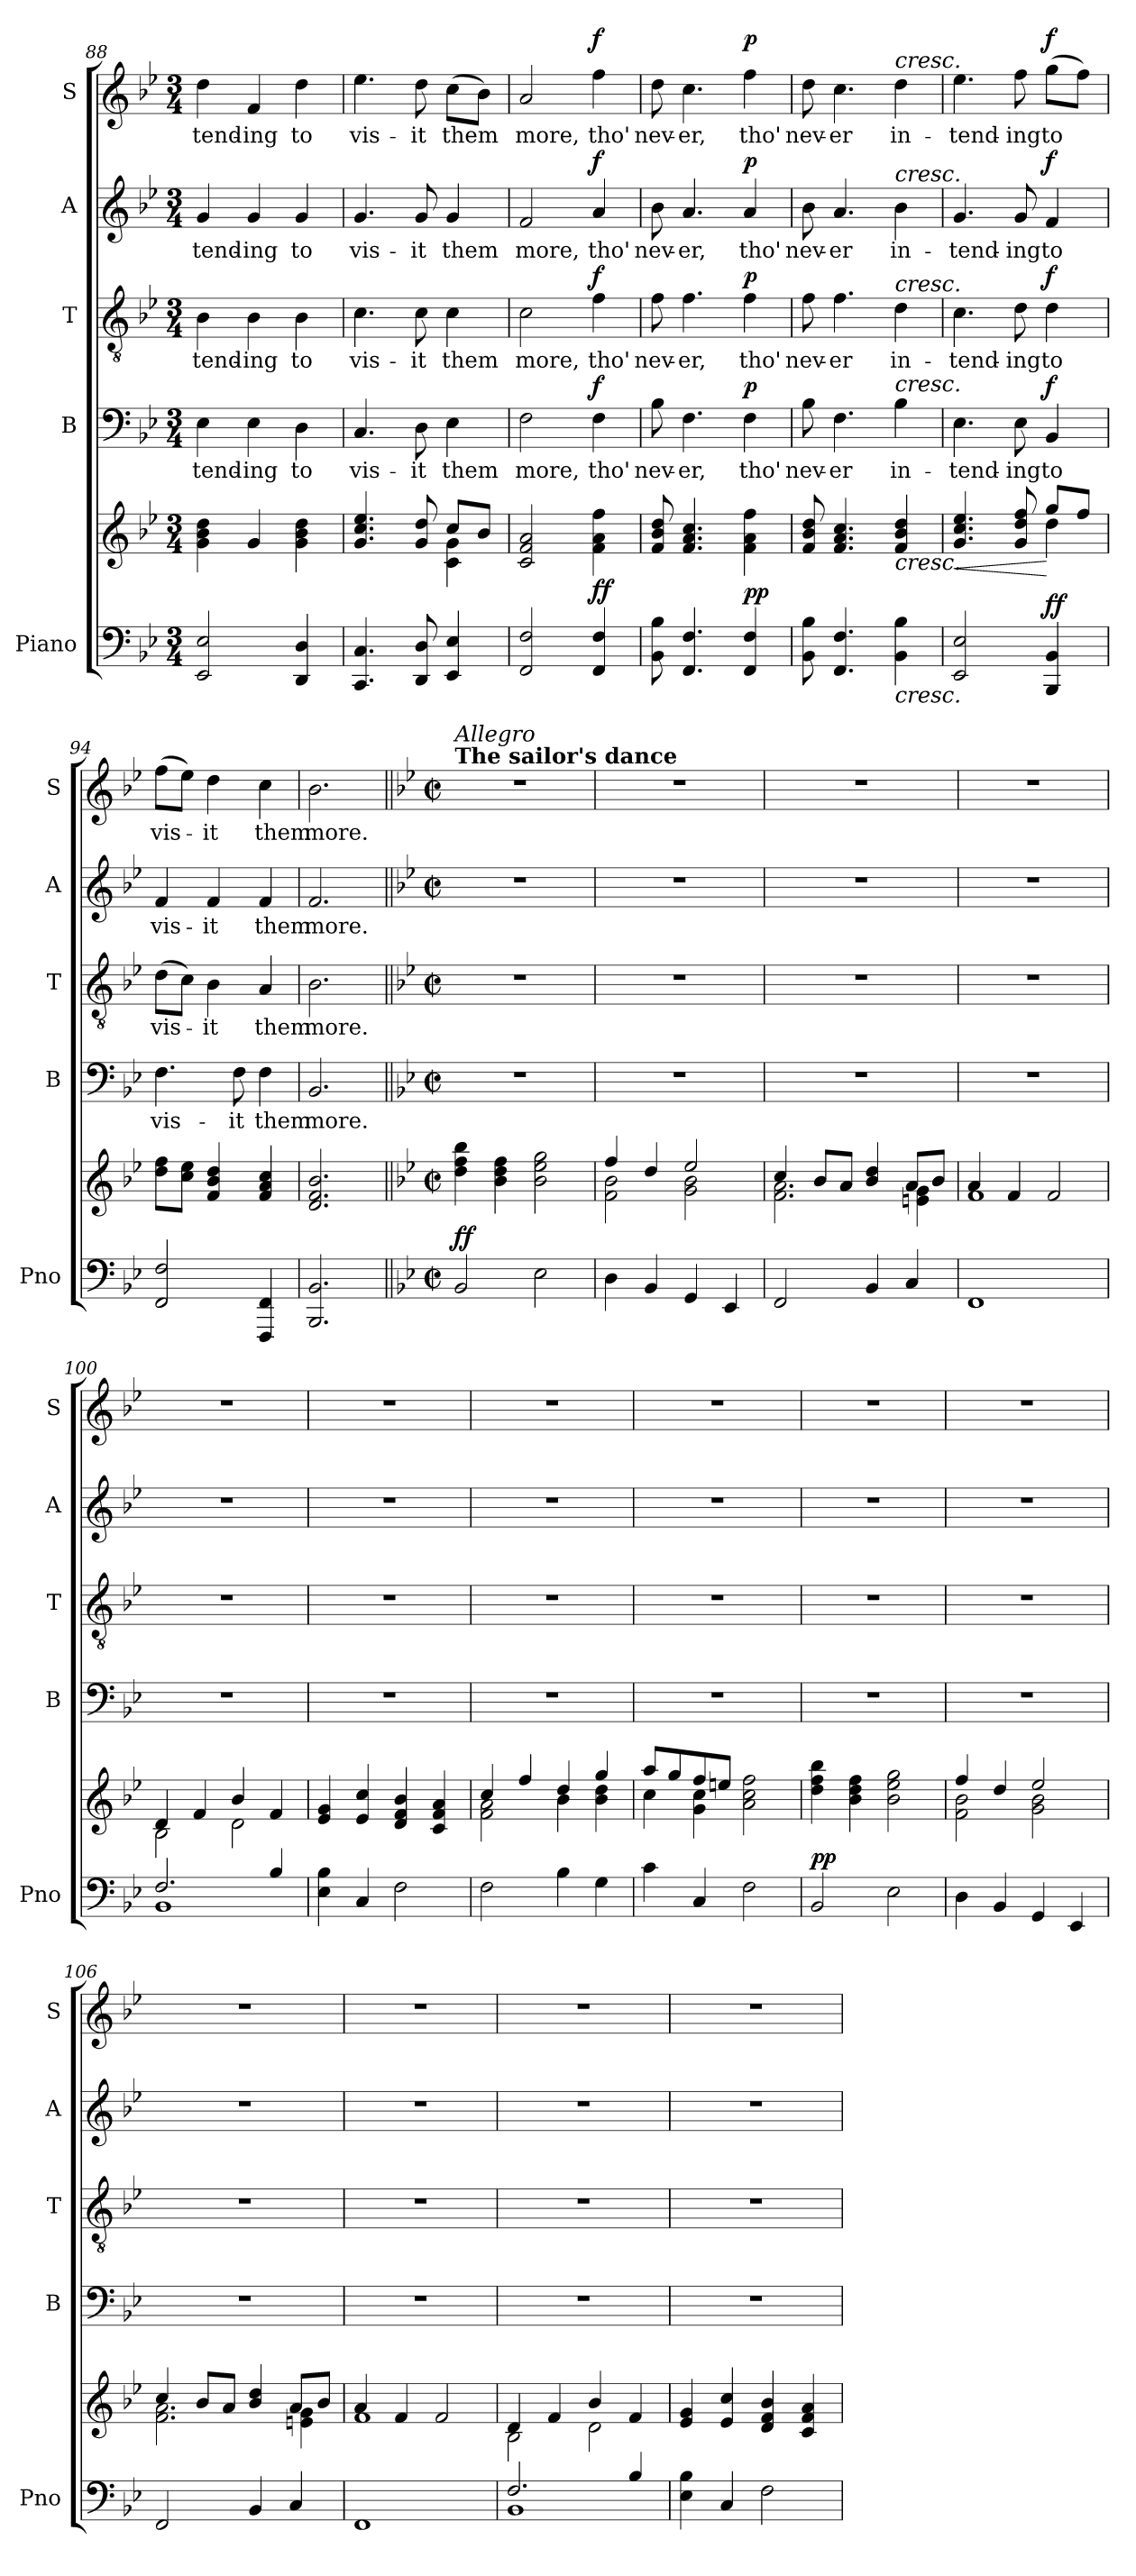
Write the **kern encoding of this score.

**kern	**kern	**dynam	**kern	**text	**dynam	**kern	**text	**dynam	**kern	**text	**dynam	**kern	**text	**dynam
*part5	*part5	*part5	*part4	*part4	*part4	*part3	*part3	*part3	*part2	*part2	*part2	*part1	*part1	*part1
*staff6	*staff5	*staff5/6	*staff4	*staff4	*staff4	*staff3	*staff3	*staff3	*staff2	*staff2	*staff2	*staff1	*staff1	*staff1
*I"Piano	*	*	*I"B	*	*	*I"T	*	*	*I"A	*	*	*I"S	*	*
*I'Pno	*	*	*I'B	*	*	*I'T	*	*	*I'A	*	*	*I'S	*	*
*clefF4	*clefG2	*	*clefF4	*	*	*clefGv2	*	*	*clefG2	*	*	*clefG2	*	*
*k[b-e-]	*k[b-e-]	*	*k[b-e-]	*	*	*k[b-e-]	*	*	*k[b-e-]	*	*	*k[b-e-]	*	*
*M3/4	*M3/4	*	*M3/4	*	*	*M3/4	*	*	*M3/4	*	*	*M3/4	*	*
=88	=88	=88	=88	=88	=88	=88	=88	=88	=88	=88	=88	=88	=88	=88
!	!	!	!	!LO:LY:b	!	!	!LO:LY:b	!	!	!LO:LY:b	!	!	!LO:LY:b	!
2EE-/ 2E-/	4g\ 4b-\ 4dd\	.	4E-\	-tend-	.	4B-\	-tend-	.	4g/	-tend-	.	4dd\	-tend-	.
!	!	!	!	!LO:LY:b	!	!	!LO:LY:b	!	!	!LO:LY:b	!	!	!LO:LY:b	!
.	4g/	.	4E-\	-ing	.	4B-\	-ing	.	4g/	-ing	.	4f/	-ing	.
!	!	!	!	!LO:LY:b	!	!	!LO:LY:b	!	!	!LO:LY:b	!	!	!LO:LY:b	!
4DD/ 4D/	4g\ 4b-\ 4dd\	.	4D\	to	.	4B-\	to	.	4g/	to	.	4dd\	to	.
=89	=89	=89	=89	=89	=89	=89	=89	=89	=89	=89	=89	=89	=89	=89
*	*^	*	*	*	*	*	*	*	*	*	*	*	*	*
!	!	!	!	!	!LO:LY:b	!	!	!LO:LY:b	!	!	!LO:LY:b	!	!	!LO:LY:b	!
4.CC/ 4.C/	4.g/ 4.cc/ 4.ee-/	2ryy	.	4.C/	vis-	.	4.c\	vis-	.	4.g/	vis-	.	4.ee-\	vis-	.
!	!	!	!	!	!LO:LY:b	!	!	!LO:LY:b	!	!	!LO:LY:b	!	!	!LO:LY:b	!
8DD/ 8D/	8g/ 8dd/	.	.	8D\	-it	.	8c\	-it	.	8g/	-it	.	8dd\	-it	.
!	!	!	!	!	!LO:LY:b	!	!	!LO:LY:b	!	!	!LO:LY:b	!	!	!LO:LY:b	!
4EE-/ 4E-/	8cc/L	4c\ 4g\	.	4E-\	them	.	4c\	them	.	4g/	them	.	(>8cc\L	them	.
.	8b-/J	.	.	.	.	.	.	.	.	.	.	.	8b-\J)	.	.
*	*v	*v	*	*	*	*	*	*	*	*	*	*	*	*	*
=90	=90	=90	=90	=90	=90	=90	=90	=90	=90	=90	=90	=90	=90	=90
!	!	!	!	!LO:LY:b	!	!	!LO:LY:b	!	!	!LO:LY:b	!	!	!LO:LY:b	!
2FF/ 2F/	2c/ 2f/ 2a/	.	2F\	more,	.	2c\	more,	.	2f/	more,	.	2a/	more,	.
!	!	!LO:DY:a=2	!	!LO:LY:b	!	!	!LO:LY:b	!	!	!LO:LY:b	!	!	!LO:LY:b	!
!	!	!LO:DY:n=1:a	!	!	!LO:DY:a	!	!	!LO:DY:a	!	!	!LO:DY:a	!	!	!LO:DY:a
4FF/ 4F/	4f\ 4a\ 4ff\	f f	4F\	tho'	f	4f\	tho'	f	4a/	tho'	f	4ff\	tho'	f
!!LO:PB:g=z
=91	=91	=91	=91	=91	=91	=91	=91	=91	=91	=91	=91	=91	=91	=91
!	!	!	!	!LO:LY:b	!	!	!LO:LY:b	!	!	!LO:LY:b	!	!	!LO:LY:b	!
8BB-\ 8B-\	8f/ 8b-/ 8dd/	.	8B-\	nev-	.	8f\	nev-	.	8b-\	nev-	.	8dd\	nev-	.
!	!	!	!	!LO:LY:b	!	!	!LO:LY:b	!	!	!LO:LY:b	!	!	!LO:LY:b	!
4.FF/ 4.F/	4.f/ 4.a/ 4.cc/	.	4.F\	-er,	.	4.f\	-er,	.	4.a/	-er,	.	4.cc\	-er,	.
!	!	!LO:DY:a=2	!	!LO:LY:b	!	!	!LO:LY:b	!	!	!LO:LY:b	!	!	!LO:LY:b	!
!	!	!LO:DY:n=1:a	!	!	!LO:DY:a	!	!	!LO:DY:a	!	!	!LO:DY:a	!	!	!LO:DY:a
4FF/ 4F/	4f\ 4a\ 4ff\	p p	4F\	tho'	p	4f\	tho'	p	4a/	tho'	p	4ff\	tho'	p
=92	=92	=92	=92	=92	=92	=92	=92	=92	=92	=92	=92	=92	=92	=92
!	!	!	!	!LO:LY:b	!	!	!LO:LY:b	!	!	!LO:LY:b	!	!	!LO:LY:b	!
8BB-\ 8B-\	8f/ 8b-/ 8dd/	.	8B-\	nev-	.	8f\	nev-	.	8b-\	nev-	.	8dd\	nev-	.
!	!	!	!	!LO:LY:b	!	!	!LO:LY:b	!	!	!LO:LY:b	!	!	!LO:LY:b	!
4.FF/ 4.F/	4.f/ 4.a/ 4.cc/	.	4.F\	-er	.	4.f\	-er	.	4.a/	-er	.	4.cc\	-er	.
!	!	!	!	!	!	!	!	!	!	!	!	!LO:TX:a:i:t=cresc.	!	!
!	!	!	!	!	!	!	!	!	!LO:TX:a:i:t=cresc.	!	!	!	!	!
!	!	!	!	!	!	!LO:TX:a:i:t=cresc.	!	!	!	!	!	!	!	!
!	!	!	!LO:TX:a:i:t=cresc.	!	!	!	!	!	!	!	!	!	!	!
!	!LO:TX:b:i:t=cresc.	!	!	!	!	!	!	!	!	!	!	!	!	!
!LO:TX:b:i:t=cresc.	!	!	!	!	!	!	!	!	!	!	!	!	!	!
!	!	!	!	!LO:LY:b	!	!	!LO:LY:b	!	!	!LO:LY:b	!	!	!LO:LY:b	!
4BB-\ 4B-\	4f/ 4b-/ 4dd/	.	4B-\	in-	.	4d\	in-	.	4b-\	in-	.	4dd\	in-	.
=93	=93	=93	=93	=93	=93	=93	=93	=93	=93	=93	=93	=93	=93	=93
!	!	!LO:HP:b	!	!LO:LY:b	!	!	!LO:LY:b	!	!	!LO:LY:b	!	!	!LO:LY:b	!
*	*^	*	*	*	*	*	*	*	*	*	*	*	*	*
2EE-/ 2E-/	4.g/ 4.cc/ 4.ee-/	2ryy	<	4.E-\	-tend-	.	4.c\	-tend-	.	4.g/	-tend-	.	4.ee-\	-tend-	.
!	!	!	!	!	!LO:LY:b	!	!	!LO:LY:b	!	!	!LO:LY:b	!	!	!LO:LY:b	!
.	8g/ 8dd/ 8ff/	.	.	8E-\	-ing	.	8d\	-ing	.	8g/	-ing	.	8ff\	-ing	.
!	!	!	!LO:DY:n=1:a=2	!	!LO:LY:b	!	!	!LO:LY:b	!	!	!LO:LY:b	!	!	!LO:LY:b	!
!	!	!	!LO:DY:n=2:a	!	!	!LO:DY:a	!	!	!LO:DY:a	!	!	!LO:DY:a	!	!	!LO:DY:a
4BBB-/ 4BB-/	8gg/L	4dd\	[ f f	4BB-/	to	f	4d\	to	f	4f/	to	f	(>8gg\L	to	f
.	8ff/J	.	.	.	.	.	.	.	.	.	.	.	8ff\J)	.	.
*	*v	*v	*	*	*	*	*	*	*	*	*	*	*	*	*
=94	=94	=94	=94	=94	=94	=94	=94	=94	=94	=94	=94	=94	=94	=94
!	!	!	!	!LO:LY:b	!	!	!LO:LY:b	!	!	!LO:LY:b	!	!	!LO:LY:b	!
2FF/ 2F/	8dd\ 8ff\L	.	4.F\	vis-	.	(>8d\L	vis-	.	4f/	vis-	.	(>8ff\L	vis-	.
.	8cc\ 8ee-\J	.	.	.	.	8c\J)	.	.	.	.	.	8ee-\J)	.	.
!	!	!	!	!	!	!	!LO:LY:b	!	!	!LO:LY:b	!	!	!LO:LY:b	!
.	4f/ 4b-/ 4dd/	.	.	.	.	4B-\	-it	.	4f/	-it	.	4dd\	-it	.
!	!	!	!	!LO:LY:b	!	!	!	!	!	!	!	!	!	!
.	.	.	8F\	-it	.	.	.	.	.	.	.	.	.	.
!	!	!	!	!LO:LY:b	!	!	!LO:LY:b	!	!	!LO:LY:b	!	!	!LO:LY:b	!
4FFF/ 4FF/	4f/ 4a/ 4cc/	.	4F\	them	.	4A/	them	.	4f/	them	.	4cc\	them	.
=95	=95	=95	=95	=95	=95	=95	=95	=95	=95	=95	=95	=95	=95	=95
!	!	!	!	!LO:LY:b	!	!	!LO:LY:b	!	!	!LO:LY:b	!	!	!LO:LY:b	!
2.BBB-/ 2.BB-/	2.d/ 2.f/ 2.b-/	.	2.BB-/	more.	.	2.B-\	more.	.	2.f/	more.	.	2.b-\	more.	.
!!LO:LB:g=z
=96||	=96||	=96||	=96||	=96||	=96||	=96||	=96||	=96||	=96||	=96||	=96||	=96||	=96||	=96||
!!LO:REH:place=s1:a:B:fs=14:t=29
*k[b-e-]	*k[b-e-]	*	*k[b-e-]	*	*	*k[b-e-]	*	*	*k[b-e-]	*	*	*k[b-e-]	*	*
*M2/2	*M2/2	*	*M2/2	*	*	*M2/2	*	*	*M2/2	*	*	*M2/2	*	*
*met(c|)	*met(c|)	*	*met(c|)	*	*	*met(c|)	*	*	*met(c|)	*	*	*met(c|)	*	*
!	!	!	!	!	!	!	!	!	!	!	!	!LO:TX:B:t=The sailor's dance	!	!
!	!	!	!	!	!	!	!	!	!	!	!	!LO:TX:a:i:t=Allegro	!	!
!	!	!LO:DY:a=2	!	!	!	!	!	!	!	!	!	!	!	!
!	!	!LO:DY:n=1:a	!	!	!	!	!	!	!	!	!	!	!	!
2BB-/	4dd\ 4ff\ 4bb-\	f f	1r	.	.	1r	.	.	1r	.	.	1r	.	.
.	4b-\ 4dd\ 4ff\	.	.	.	.	.	.	.	.	.	.	.	.	.
2E-\	2b-\ 2ee-\ 2gg\	.	.	.	.	.	.	.	.	.	.	.	.	.
=97	=97	=97	=97	=97	=97	=97	=97	=97	=97	=97	=97	=97	=97	=97
*	*^	*	*	*	*	*	*	*	*	*	*	*	*	*
4D\	4ff/	2f\ 2b-\	.	1r	.	.	1r	.	.	1r	.	.	1r	.	.
4BB-/	4dd/	.	.	.	.	.	.	.	.	.	.	.	.	.	.
4GG/	2ee-/	2g\ 2b-\	.	.	.	.	.	.	.	.	.	.	.	.	.
4EE-/	.	.	.	.	.	.	.	.	.	.	.	.	.	.	.
=98	=98	=98	=98	=98	=98	=98	=98	=98	=98	=98	=98	=98	=98	=98	=98
2FF/	4cc/	2.f\ 2.a\	.	1r	.	.	1r	.	.	1r	.	.	1r	.	.
.	8b-/L	.	.	.	.	.	.	.	.	.	.	.	.	.	.
.	8a/J	.	.	.	.	.	.	.	.	.	.	.	.	.	.
4BB-/	4b-/ 4dd/	.	.	.	.	.	.	.	.	.	.	.	.	.	.
4C/	8a/L	4en\ 4g\	.	.	.	.	.	.	.	.	.	.	.	.	.
.	8b-/J	.	.	.	.	.	.	.	.	.	.	.	.	.	.
=99	=99	=99	=99	=99	=99	=99	=99	=99	=99	=99	=99	=99	=99	=99	=99
1FF	4a/	1f	.	1r	.	.	1r	.	.	1r	.	.	1r	.	.
.	4f/	.	.	.	.	.	.	.	.	.	.	.	.	.	.
.	2f/	.	.	.	.	.	.	.	.	.	.	.	.	.	.
=100	=100	=100	=100	=100	=100	=100	=100	=100	=100	=100	=100	=100	=100	=100	=100
*^	*	*	*	*	*	*	*	*	*	*	*	*	*	*	*
2.F/	1BB-	4d/	2B-\	.	1r	.	.	1r	.	.	1r	.	.	1r	.	.
.	.	4f/	.	.	.	.	.	.	.	.	.	.	.	.	.	.
.	.	4b-/	2d\	.	.	.	.	.	.	.	.	.	.	.	.	.
4B-/	.	4f/	.	.	.	.	.	.	.	.	.	.	.	.	.	.
*v	*v	*	*	*	*	*	*	*	*	*	*	*	*	*	*	*
*	*v	*v	*	*	*	*	*	*	*	*	*	*	*	*	*
=101	=101	=101	=101	=101	=101	=101	=101	=101	=101	=101	=101	=101	=101	=101
4E-\ 4B-\	4e-/ 4g/	.	1r	.	.	1r	.	.	1r	.	.	1r	.	.
4C/	4e-/ 4cc/	.	.	.	.	.	.	.	.	.	.	.	.	.
2F\	4d/ 4f/ 4b-/	.	.	.	.	.	.	.	.	.	.	.	.	.
.	4c/ 4f/ 4a/	.	.	.	.	.	.	.	.	.	.	.	.	.
=102	=102	=102	=102	=102	=102	=102	=102	=102	=102	=102	=102	=102	=102	=102
*	*^	*	*	*	*	*	*	*	*	*	*	*	*	*
2F\	4cc/	2f\ 2a\	.	1r	.	.	1r	.	.	1r	.	.	1r	.	.
.	4ff/	.	.	.	.	.	.	.	.	.	.	.	.	.	.
4B-\	4dd/	4b-\	.	.	.	.	.	.	.	.	.	.	.	.	.
4G\	4gg/	4b-\ 4dd\	.	.	.	.	.	.	.	.	.	.	.	.	.
=103	=103	=103	=103	=103	=103	=103	=103	=103	=103	=103	=103	=103	=103	=103	=103
4c\	8aa/L	4cc\	.	1r	.	.	1r	.	.	1r	.	.	1r	.	.
.	8gg/	.	.	.	.	.	.	.	.	.	.	.	.	.	.
4C/	8ff/	4g\ 4cc\	.	.	.	.	.	.	.	.	.	.	.	.	.
.	8een/J	.	.	.	.	.	.	.	.	.	.	.	.	.	.
2F\	2a\ 2cc\ 2ff\	2ryy	.	.	.	.	.	.	.	.	.	.	.	.	.
!!LO:LB:g=z
=104	=104	=104	=104	=104	=104	=104	=104	=104	=104	=104	=104	=104	=104	=104	=104
!	!	!	!LO:DY:a=2	!	!	!	!	!	!	!	!	!	!	!	!
!	!	!	!LO:DY:n=1:a	!	!	!	!	!	!	!	!	!	!	!	!
*	*v	*v	*	*	*	*	*	*	*	*	*	*	*	*	*
2BB-/	4dd\ 4ff\ 4bb-\	p p	1r	.	.	1r	.	.	1r	.	.	1r	.	.
.	4b-\ 4dd\ 4ff\	.	.	.	.	.	.	.	.	.	.	.	.	.
2E-\	2b-\ 2ee-\ 2gg\	.	.	.	.	.	.	.	.	.	.	.	.	.
=105	=105	=105	=105	=105	=105	=105	=105	=105	=105	=105	=105	=105	=105	=105
*	*^	*	*	*	*	*	*	*	*	*	*	*	*	*
4D\	4ff/	2f\ 2b-\	.	1r	.	.	1r	.	.	1r	.	.	1r	.	.
4BB-/	4dd/	.	.	.	.	.	.	.	.	.	.	.	.	.	.
4GG/	2ee-/	2g\ 2b-\	.	.	.	.	.	.	.	.	.	.	.	.	.
4EE-/	.	.	.	.	.	.	.	.	.	.	.	.	.	.	.
=106	=106	=106	=106	=106	=106	=106	=106	=106	=106	=106	=106	=106	=106	=106	=106
2FF/	4cc/	2.f\ 2.a\	.	1r	.	.	1r	.	.	1r	.	.	1r	.	.
.	8b-/L	.	.	.	.	.	.	.	.	.	.	.	.	.	.
.	8a/J	.	.	.	.	.	.	.	.	.	.	.	.	.	.
4BB-/	4b-/ 4dd/	.	.	.	.	.	.	.	.	.	.	.	.	.	.
4C/	8a/L	4en\ 4g\	.	.	.	.	.	.	.	.	.	.	.	.	.
.	8b-/J	.	.	.	.	.	.	.	.	.	.	.	.	.	.
=107	=107	=107	=107	=107	=107	=107	=107	=107	=107	=107	=107	=107	=107	=107	=107
1FF	4a/	1f	.	1r	.	.	1r	.	.	1r	.	.	1r	.	.
.	4f/	.	.	.	.	.	.	.	.	.	.	.	.	.	.
.	2f/	.	.	.	.	.	.	.	.	.	.	.	.	.	.
=108	=108	=108	=108	=108	=108	=108	=108	=108	=108	=108	=108	=108	=108	=108	=108
*^	*	*	*	*	*	*	*	*	*	*	*	*	*	*	*
2.F/	1BB-	4d/	2B-\	.	1r	.	.	1r	.	.	1r	.	.	1r	.	.
.	.	4f/	.	.	.	.	.	.	.	.	.	.	.	.	.	.
.	.	4b-/	2d\	.	.	.	.	.	.	.	.	.	.	.	.	.
4B-/	.	4f/	.	.	.	.	.	.	.	.	.	.	.	.	.	.
*v	*v	*	*	*	*	*	*	*	*	*	*	*	*	*	*	*
*	*v	*v	*	*	*	*	*	*	*	*	*	*	*	*	*
=109	=109	=109	=109	=109	=109	=109	=109	=109	=109	=109	=109	=109	=109	=109
4E-\ 4B-\	4e-/ 4g/	.	1r	.	.	1r	.	.	1r	.	.	1r	.	.
4C/	4e-/ 4cc/	.	.	.	.	.	.	.	.	.	.	.	.	.
2F\	4d/ 4f/ 4b-/	.	.	.	.	.	.	.	.	.	.	.	.	.
.	4c/ 4f/ 4a/	.	.	.	.	.	.	.	.	.	.	.	.	.
=	=	=	=	=	=	=	=	=	=	=	=	=	=	=
*-	*-	*-	*-	*-	*-	*-	*-	*-	*-	*-	*-	*-	*-	*-
